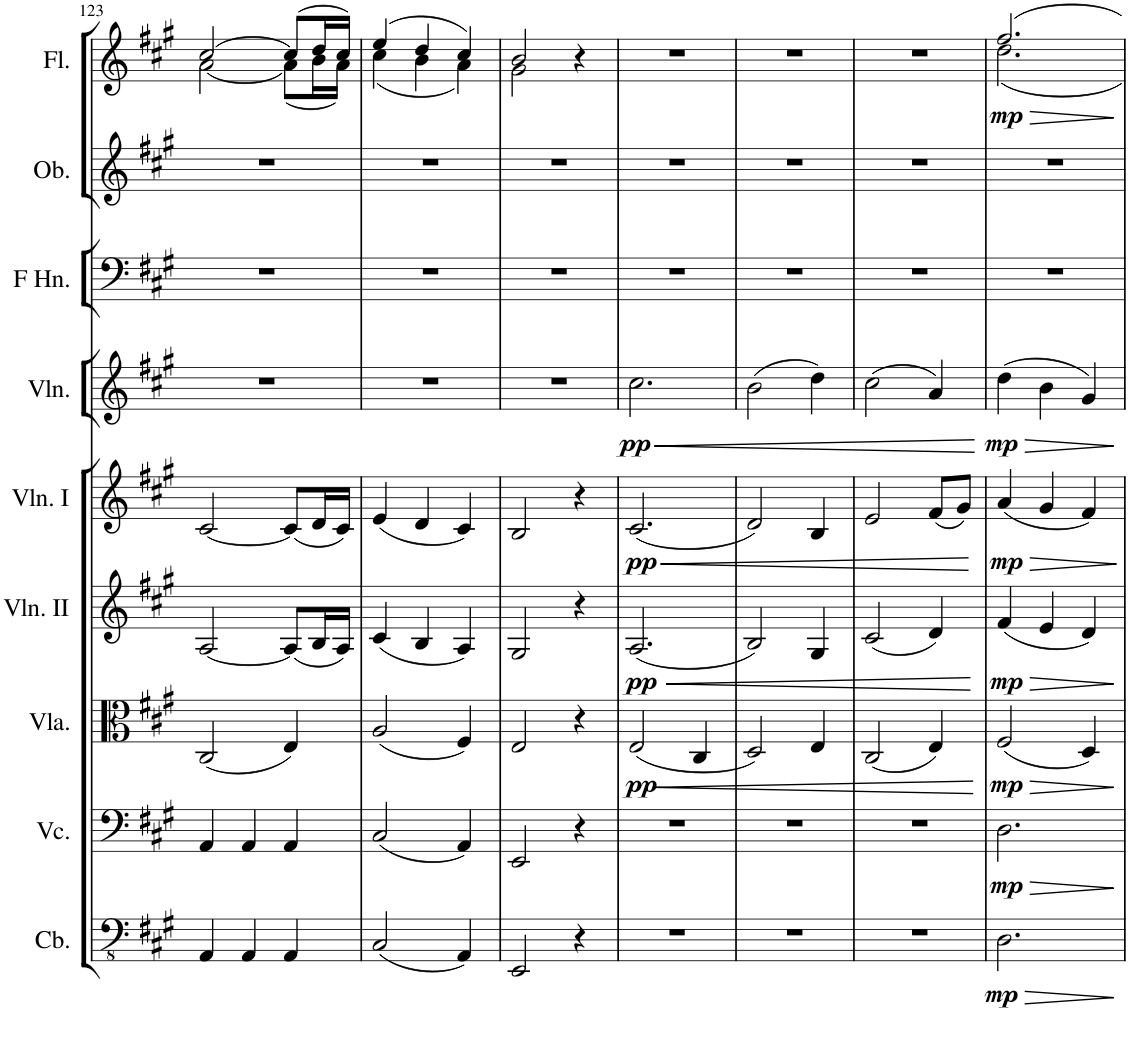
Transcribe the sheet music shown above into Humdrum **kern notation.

**kern	**dynam	**kern	**dynam	**kern	**dynam	**kern	**dynam	**kern	**dynam	**kern	**dynam	**kern	**kern	**kern	**dynam
*part9	*part9	*part8	*part8	*part7	*part7	*part6	*part6	*part5	*part5	*part4	*part4	*part3	*part2	*part1	*part1
*staff9	*staff9	*staff8	*staff8	*staff7	*staff7	*staff6	*staff6	*staff5	*staff5	*staff4	*staff4	*staff3	*staff2	*staff1	*staff1
*I"Contrabasses	*	*I"Violoncellos	*	*I"Violas	*	*I"Violins II	*	*I"Violins I	*	*I"Violin	*	*I"Horns in F	*I"Oboes	*I"Flutes	*
*I'Cb.	*	*I'Vc.	*	*I'Vla.	*	*I'Vln. II	*	*I'Vln. I	*	*I'Vln.	*	*	*I'Ob.	*I'Fl.	*
!!LO:PB:g=z
*clefFv4	*	*clefF4	*	*clefC3	*	*clefG2	*	*clefG2	*	*clefG2	*	*clefF4	*clefG2	*clefG2	*
*	*	*	*	*	*	*	*	*	*	*	*	*ITrd4c7	*	*	*
*k[f#c#g#]	*	*k[f#c#g#]	*	*k[f#c#g#]	*	*k[f#c#g#]	*	*k[f#c#g#]	*	*k[f#c#g#]	*	*k[f#c#g#]	*k[f#c#g#]	*k[f#c#g#]	*
*M3/4	*	*M3/4	*	*M3/4	*	*M3/4	*	*M3/4	*	*M3/4	*	*M3/4	*M3/4	*M3/4	*
=123	=123	=123	=123	=123	=123	=123	=123	=123	=123	=123	=123	=123	=123	=123	=123
*	*	*	*	*	*	*	*	*	*	*	*	*	*	*^	*
4AAA/	.	4AA/	.	(2C#/	.	[2A/	.	[2c#/	.	2.r	.	2.r	2.r	[2cc#/	[2a\	.
4AAA/	.	4AA/	.	.	.	.	.	.	.	.	.	.	.	.	.	.
4AAA/	.	4AA/	.	4E/)	.	(8A/L]	.	(8c#/L]	.	.	.	.	.	(8cc#/L]	(8a\L]	.
.	.	.	.	.	.	16B/L	.	16d/L	.	.	.	.	.	16dd/L	16b\L	.
.	.	.	.	.	.	16A/JJ)	.	16c#/JJ)	.	.	.	.	.	16cc#/JJ)	16a\JJ)	.
=124	=124	=124	=124	=124	=124	=124	=124	=124	=124	=124	=124	=124	=124	=124	=124	=124
(2CC#/	.	(2C#/	.	(2A/	.	(4c#/	.	(4e/	.	2.r	.	2.r	2.r	(4ee/	(4cc#\	.
.	.	.	.	.	.	4B/	.	4d/	.	.	.	.	.	4dd/	4b\	.
4AAA/)	.	4AA/)	.	4F#/)	.	4A/)	.	4c#/)	.	.	.	.	.	4cc#/)	4a\)	.
=125	=125	=125	=125	=125	=125	=125	=125	=125	=125	=125	=125	=125	=125	=125	=125	=125
2EEE/	.	2EE/	.	2E/	.	2G#/	.	2B/	.	2.r	.	2.r	2.r	2b/	2g#\	.
4r	.	4r	.	4r	.	4r	.	4r	.	.	.	.	.	4r	4ryy	.
=126	=126	=126	=126	=126	=126	=126	=126	=126	=126	=126	=126	=126	=126	=126	=126	=126
!	!	!	!	!	!LO:HP:b	!	!LO:HP:b	!	!LO:HP:b	!	!LO:HP:b	!	!	!	!	!
!	!	!	!	!	!LO:DY:n=1:b	!	!LO:DY:n=1:b	!	!LO:DY:n=1:b	!	!LO:DY:n=1:b	!	!	!	!	!
*	*	*	*	*	*	*	*	*	*	*	*	*	*	*v	*v	*
2.r	.	2.r	.	(2E/	< pp	(2.A/	< pp	(2.c#/	< pp	2.cc#\	< pp	2.r	2.r	2.r	.
.	.	.	.	4C#/	.	.	.	.	.	.	.	.	.	.	.
=127	=127	=127	=127	=127	=127	=127	=127	=127	=127	=127	=127	=127	=127	=127	=127
2.r	.	2.r	.	2D/)	.	2B/)	.	2d/)	.	(2b\	.	2.r	2.r	2.r	.
.	.	.	.	4E/	.	4G#/	.	4B/	.	4dd\)	.	.	.	.	.
=128	=128	=128	=128	=128	=128	=128	=128	=128	=128	=128	=128	=128	=128	=128	=128
2.r	.	2.r	.	(2C#/	.	(2c#/	.	2e/	.	(2cc#\	.	2.r	2.r	2.r	.
.	.	.	.	4E/)	.	4d/)	.	(8f#/L	.	4a/)	.	.	.	.	.
.	.	.	.	.	.	.	.	8g#/J)	.	.	.	.	.	.	.
.	.	.	.	.	[	.	[	.	[	.	[	.	.	.	.
=129	=129	=129	=129	=129	=129	=129	=129	=129	=129	=129	=129	=129	=129	=129	=129
!	!LO:HP:b	!	!LO:HP:b	!	!LO:HP:b	!	!LO:HP:b	!	!LO:HP:b	!	!LO:HP:b	!	!	!	!LO:HP:b
*	*	*	*	*	*	*	*	*	*	*	*	*	*	*^	*
!	!LO:DY:n=1:b	!	!LO:DY:n=1:b	!	!LO:DY:n=1:b	!	!LO:DY:n=1:b	!	!LO:DY:n=1:b	!	!LO:DY:n=1:b	!	!	!	!	!LO:DY:n=1:b
2.DD\	> mp	2.D\	> mp	(2F#/	> mp	(4f#/	> mp	(4a/	> mp	(4dd\	> mp	2.r	2.r	2.ff#/	2.dd\	> mp
.	.	.	.	.	.	4e/	.	4g#/	.	4b\	.	.	.	.	.	.
.	.	.	.	4D/)	.	4d/)	.	4f#/)	.	4g#/)	.	.	.	.	.	.
*	*	*	*	*	*	*	*	*	*	*	*	*	*	*v	*v	*
.	]	.	]	.	]	.	]	.	]	.	]	.	.	.	]
=	=	=	=	=	=	=	=	=	=	=	=	=	=	=	=
*-	*-	*-	*-	*-	*-	*-	*-	*-	*-	*-	*-	*-	*-	*-	*-
